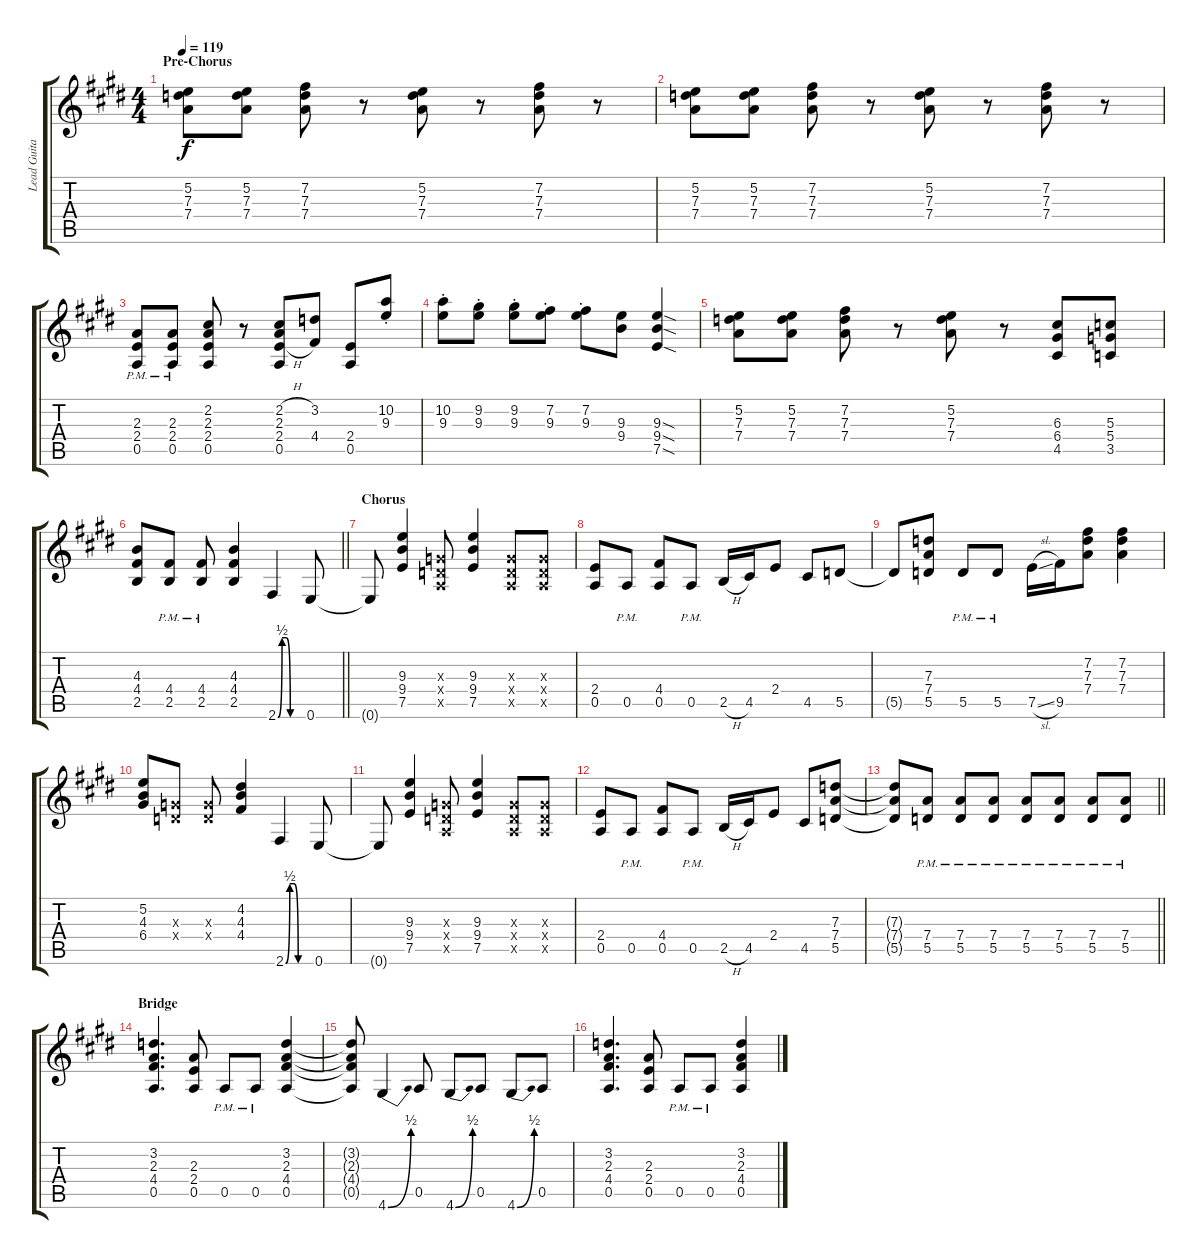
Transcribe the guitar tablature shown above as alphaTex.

\track ("Lead Guitar" "Lead Guita") {instrument distortionguitar}
\staff {score tabs}
\tuning (E4 B3 G3 D3 A2 E2) {hide}
\ts (4 4)
\section ("" "Pre-Chorus")
\tempo 119
\clef g2
\ks e
(5.2{t} 7.3{t} 7.4{t}).8{dy f} (5.2 7.3 7.4).8 (7.2 7.3 7.4).8 r.8 (5.2 7.3 7.4).8 r.8 (7.2 7.3 7.4).8 r.8 |
(5.2 7.3 7.4).8 (5.2 7.3 7.4).8 (7.2 7.3 7.4).8 r.8 (5.2 7.3 7.4).8 r.8 (7.2 7.3 7.4).8 r.8 |
(2.3{pm} 2.4{pm} 0.5{pm}).8 (2.3{pm} 2.4{pm} 0.5{pm}).8 (2.2 2.3 2.4 0.5).8 r.8 (2.2{h} 2.3 2.4{h} 0.5).8 (3.2 4.4).8 (2.4 0.5).8 (10.2{st} 9.3{st}).8 |
(10.2{st} 9.3{st}).8 (9.2{st} 9.3{st}).8 (9.2{st} 9.3{st}).8 (7.2{st} 9.3{st}).8 (7.2{st} 9.3{st}).8 (9.3 9.4).8 (9.3{sod} 9.4{sod} 7.5{sod}).4 |
(5.2 7.3 7.4).8 (5.2 7.3 7.4).8 (7.2 7.3 7.4).8 r.8 (5.2 7.3 7.4).8 r.8 (6.3 6.4 4.5).8 (5.3 5.4 3.5).8 |
\barLineRight lightlight
(4.3 4.4 2.5).8 (4.4{pm} 2.5{pm}).8 (4.4{pm} 2.5{pm}).8 (4.3 4.4 2.5).4 2.6{be (custom 0 0 10 2 20 2 30 0 60 0)}.4 0.6.8 |
\section ("" "Chorus")
0.6{t}.8 (9.3 9.4 7.5).4 (0.3{x} 0.4{x} 0.5{x}).8 (9.3 9.4 7.5).4 (0.3{x} 0.4{x} 0.5{x}).8 (0.3{x} 0.4{x} 0.5{x}).8 |
(2.4 0.5).8 0.5{pm}.8 (4.4 0.5).8 0.5{pm}.8 2.5{h}.16 4.5.16 2.4.8 4.5.8 5.5.8 |
5.5{t}.8 (7.3 7.4 5.5).8 5.5{pm}.8 5.5{pm}.8 7.5{sl}.16 9.5.16 (7.2 7.3 7.4).8 (7.2 7.3 7.4).4 |
(5.2 4.3 6.4).8 (0.3{x} 0.4{x}).8 (0.3{x} 0.4{x}).8 (4.2 4.3 4.4).4 2.6{be (custom 0 0 10 2 20 2 30 0 60 0)}.4 0.6.8 |
0.6{t}.8 (9.3 9.4 7.5).4 (0.3{x} 0.4{x} 0.5{x}).8 (9.3 9.4 7.5).4 (0.3{x} 0.4{x} 0.5{x}).8 (0.3{x} 0.4{x} 0.5{x}).8 |
(2.4 0.5).8 0.5{pm}.8 (4.4 0.5).8 0.5{pm}.8 2.5{h}.16 4.5.16 2.4.8 4.5.8 (7.3 7.4 5.5).8 |
\barLineRight lightlight
(7.3{t} 7.4{t} 5.5{t}).8 (7.4{pm} 5.5{pm}).8 (7.4{pm} 5.5{pm}).8 (7.4{pm} 5.5{pm}).8 (7.4{pm} 5.5{pm}).8 (7.4{pm} 5.5{pm}).8 (7.4{pm} 5.5{pm}).8 (7.4{pm} 5.5{pm}).8 |
\section ("" "Bridge")
(3.2 2.3 4.4 0.5).4{d} (2.3 2.4 0.5).8 0.5{pm}.8 0.5{pm}.8 (3.2 2.3 4.4 0.5).4 |
(3.2{t} 2.3{t} 4.4{t} 0.5{t}).8 4.6{be (bend 0 0 60 2)}.4 0.5.8 4.6{be (bend 0 0 60 2)}.8 0.5.8 4.6{be (bend 0 0 60 2)}.8 0.5.8 |
(3.2 2.3 4.4 0.5).4{d} (2.3 2.4 0.5).8 0.5{pm}.8 0.5{pm}.8 (3.2 2.3 4.4 0.5).4
